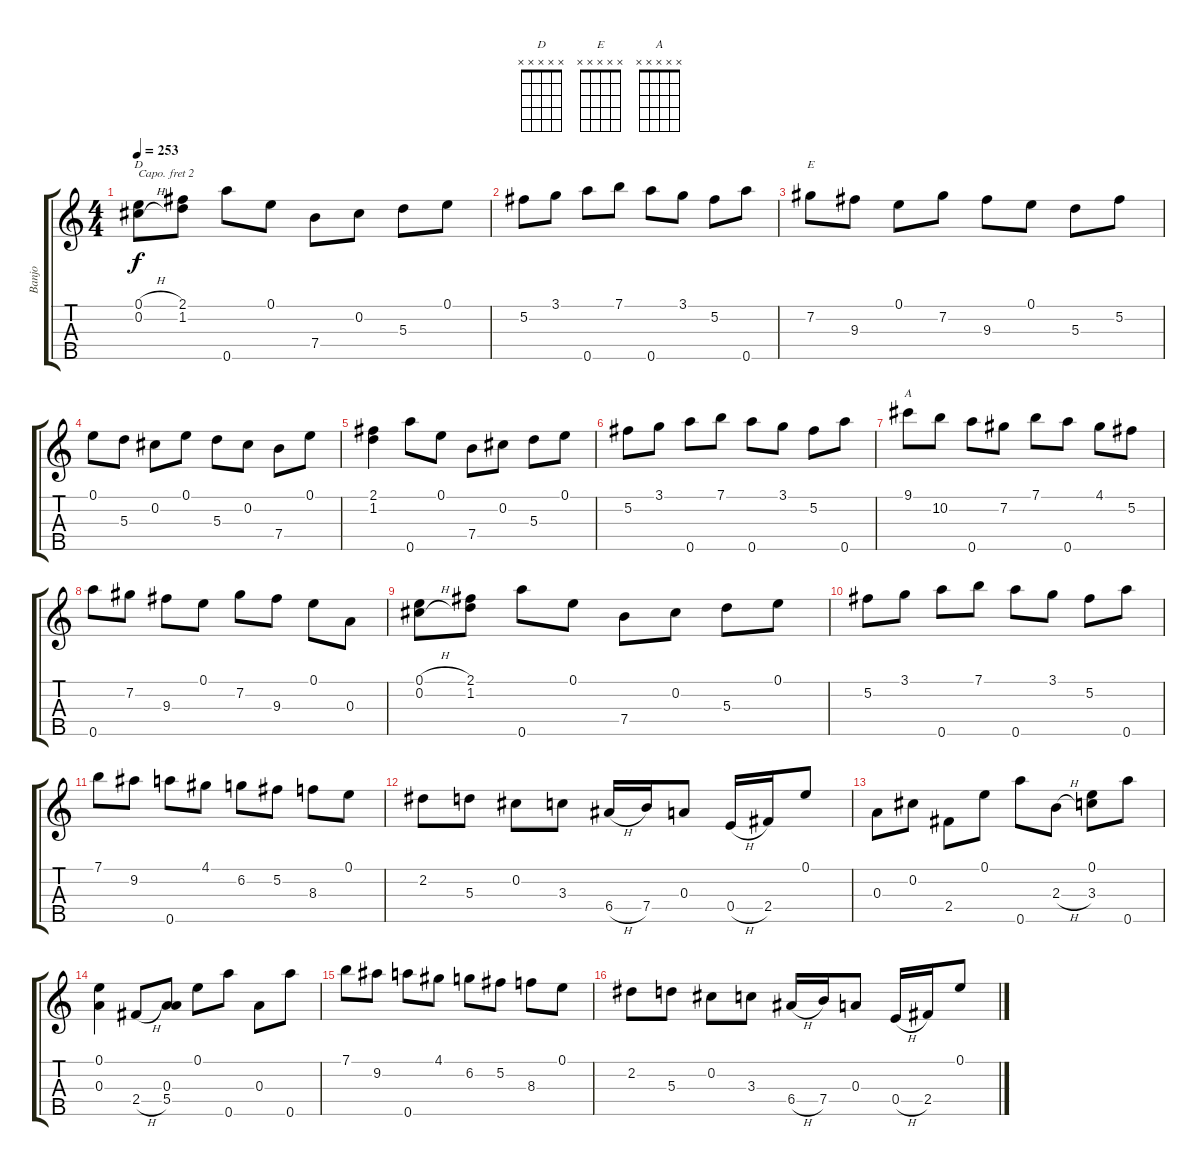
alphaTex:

\track ("Banjo" "Banjo") {instrument banjo}
\staff {score tabs}
\capo 2
\tuning (D4 B3 G3 D3 G4) {hide}
\displaytranspose 12
\chord ("D" x x x x x) {firstfret 0}
\chord ("E" x x x x x) {firstfret 0}
\chord ("A" x x x x x) {firstfret 0}
\ts (4 4)
\tempo 253
\clef g2
\ks c
(0.1{h} 0.2{h}).8{ch "D" dy f} (2.1 1.2).8 0.5.8 0.1.8 7.4.8 0.2.8 5.3.8 0.1.8 |
5.2.8 3.1.8 0.5.8 7.1.8 0.5.8 3.1.8 5.2.8 0.5.8 |
7.2.8{ch "E"} 9.3.8 0.1.8 7.2.8 9.3.8 0.1.8 5.3.8 5.2.8 |
0.1.8 5.3.8 0.2.8 0.1.8 5.3.8 0.2.8 7.4.8 0.1.8 |
(2.1 1.2).4 0.5.8 0.1.8 7.4.8 0.2.8 5.3.8 0.1.8 |
5.2.8 3.1.8 0.5.8 7.1.8 0.5.8 3.1.8 5.2.8 0.5.8 |
9.1.8{ch "A"} 10.2.8 0.5.8 7.2.8 7.1.8 0.5.8 4.1.8 5.2.8 |
0.5.8 7.2.8 9.3.8 0.1.8 7.2.8 9.3.8 0.1.8 0.3.8 |
(0.1{h} 0.2{h}).8 (2.1 1.2).8 0.5.8 0.1.8 7.4.8 0.2.8 5.3.8 0.1.8 |
5.2.8 3.1.8 0.5.8 7.1.8 0.5.8 3.1.8 5.2.8 0.5.8 |
7.1.8 9.2.8 0.5.8 4.1.8 6.2.8 5.2.8 8.3.8 0.1.8 |
2.2.8 5.3.8 0.2.8 3.3.8 6.4{h}.16 7.4.16 0.3.8 0.4{h}.16 2.4.16 0.1.8 |
0.3.8 0.2.8 2.4.8 0.1.8 0.5.8 2.3{h}.8 (0.1 3.3).8 0.5.8 |
(0.1 0.3).4 2.4{h}.8 (0.3 5.4).8 0.1.8 0.5.8 0.3.8 0.5.8 |
7.1.8 9.2.8 0.5.8 4.1.8 6.2.8 5.2.8 8.3.8 0.1.8 |
2.2.8 5.3.8 0.2.8 3.3.8 6.4{h}.16 7.4.16 0.3.8 0.4{h}.16 2.4.16 0.1.8
